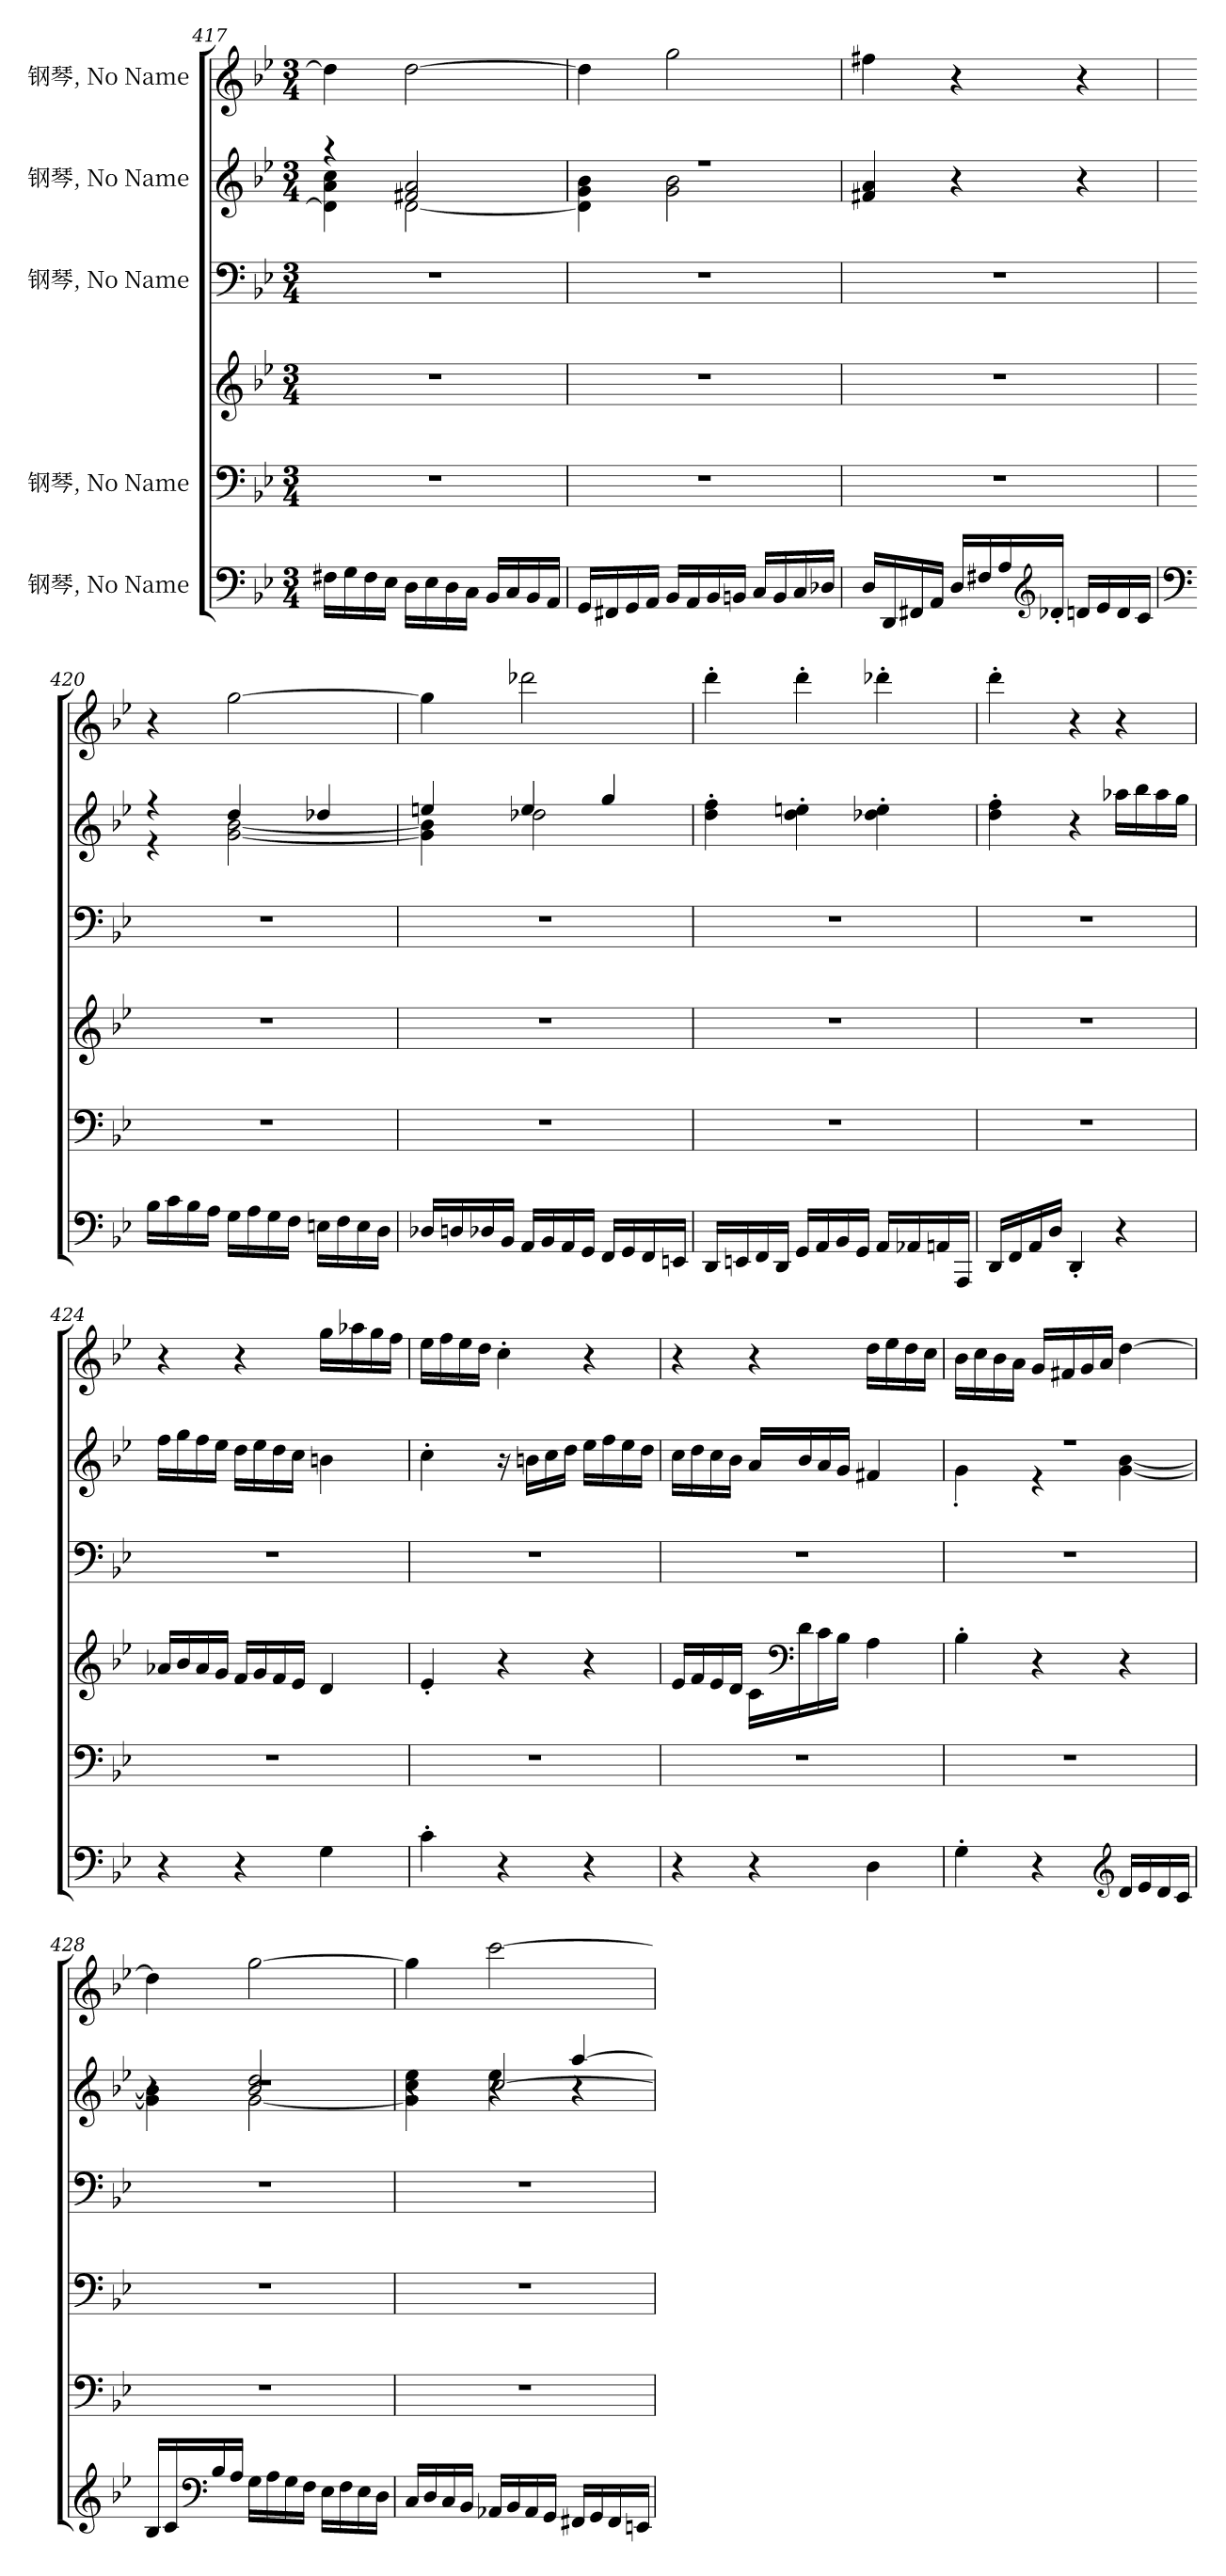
**kern	**kern	**kern	**kern	**kern	**kern
*part5	*part4	*part4	*part3	*part2	*part1
*staff6	*staff5	*staff4	*staff3	*staff2	*staff1
*I"钢琴, No Name	*I"钢琴, No Name	*	*I"钢琴, No Name	*I"钢琴, No Name	*I"钢琴, No Name
*clefF4	*clefF4	*clefG2	*clefF4	*clefG2	*clefG2
*k[b-e-]	*k[b-e-]	*k[b-e-]	*k[b-e-]	*k[b-e-]	*k[b-e-]
*M3/4	*M3/4	*M3/4	*M3/4	*M3/4	*M3/4
=417	=417	=417	=417	=417	=417
*	*	*	*	*^	*
16F#X\LL	2.r	2.r	2.r	4r	4d\] 4a\ 4cc\	4dd\]
16G\	.	.	.	.	.	.
16F#\	.	.	.	.	.	.
16E-\JJ	.	.	.	.	.	.
*	*	*	*	*	*	*MM120
16D\LL	.	.	.	2f#X/ 2a/	[2d\	[2dd\
16E-\	.	.	.	.	.	.
16D\	.	.	.	.	.	.
16C\JJ	.	.	.	.	.	.
16BB-/LL	.	.	.	.	.	.
16C/	.	.	.	.	.	.
16BB-/	.	.	.	.	.	.
16AA/JJ	.	.	.	.	.	.
=418	=418	=418	=418	=418	=418	=418
16GG/LL	2.r	2.r	2.r	2.r	4d\] 4g\ 4b-\	4dd\]
16FF#X/	.	.	.	.	.	.
16GG/	.	.	.	.	.	.
16AA/JJ	.	.	.	.	.	.
*	*	*	*	*	*	*MM120
16BB-/LL	.	.	.	.	2g\ 2b-\	2gg\
16AA/	.	.	.	.	.	.
16BB-/	.	.	.	.	.	.
16BBn/JJ	.	.	.	.	.	.
16C/LL	.	.	.	.	.	.
16BB/	.	.	.	.	.	.
16C/	.	.	.	.	.	.
16D-X/JJ	.	.	.	.	.	.
*	*	*	*	*v	*v	*
!!LO:LB:g=z
=419	=419	=419	=419	=419	=419
16D/LL	2.r	2.r	2.r	4f#X/ 4a/	4ff#X\
16DD/	.	.	.	.	.
16FF#X/	.	.	.	.	.
16AA/JJ	.	.	.	.	.
16D/LL	.	.	.	4r	4r
16F#X/	.	.	.	.	.
16A/	.	.	.	.	.
*clefG2	*	*	*	*	*
16d-X'/JJ	.	.	.	.	.
*	*	*	*	*	*MM120
16dn/LL	.	.	.	4r	4r
16e-/	.	.	.	.	.
16d/	.	.	.	.	.
16c/JJ	.	.	.	.	.
=420	=420	=420	=420	=420	=420
*clefF4	*	*	*	*	*
*	*	*	*	*^	*
16B-\LL	2.r	2.r	2.r	4r	4r	4r
16c\	.	.	.	.	.	.
16B-\	.	.	.	.	.	.
16A\JJ	.	.	.	.	.	.
*	*	*	*	*	*	*MM120
16G\LL	.	.	.	4dd/	[2g\ [2b-\	[2gg\
16A\	.	.	.	.	.	.
16G\	.	.	.	.	.	.
16F\JJ	.	.	.	.	.	.
16En\LL	.	.	.	4dd-X/	.	.
16F\	.	.	.	.	.	.
16E\	.	.	.	.	.	.
16D\JJ	.	.	.	.	.	.
!!LO:PB:g=z
=421	=421	=421	=421	=421	=421	=421
16D-X/LL	2.r	2.r	2.r	4een/	4g\] 4b-\]	4gg\]
16Dn/	.	.	.	.	.	.
16D-X/	.	.	.	.	.	.
16BB-/JJ	.	.	.	.	.	.
*	*	*	*	*	*	*MM120
16AA/LL	.	.	.	4ee/	2dd-X\	2ddd-X\
16BB-/	.	.	.	.	.	.
16AA/	.	.	.	.	.	.
16GG/JJ	.	.	.	.	.	.
16FF/LL	.	.	.	4gg/	.	.
16GG/	.	.	.	.	.	.
16FF/	.	.	.	.	.	.
16EEn/JJ	.	.	.	.	.	.
*	*	*	*	*v	*v	*
=422	=422	=422	=422	=422	=422
16DD/LL	2.r	2.r	2.r	4dd\' 4ff\'	4ddd'\
16EEn/	.	.	.	.	.
16FF/	.	.	.	.	.
16DD/JJ	.	.	.	.	.
16GG/LL	.	.	.	4dd\' 4een\'	4ddd'\
16AA/	.	.	.	.	.
16BB-/	.	.	.	.	.
16GG/JJ	.	.	.	.	.
16AA/LL	.	.	.	4dd-X\' 4ee\'	4ddd-X'\
16AA-X/	.	.	.	.	.
16AAn/	.	.	.	.	.
16AAA/JJ	.	.	.	.	.
=423	=423	=423	=423	=423	=423
16DD/LL	2.r	2.r	2.r	4dd\' 4ff\'	4ddd'\
16FF/	.	.	.	.	.
16AA/	.	.	.	.	.
16D/JJ	.	.	.	.	.
4DD'/	.	.	.	4r	4r
*	*	*	*	*	*MM120
4r	.	.	.	16aa-X\LL	4r
.	.	.	.	16bb-\	.
.	.	.	.	16aa-\	.
.	.	.	.	16gg\JJ	.
!!LO:LB:g=z
=424	=424	=424	=424	=424	=424
4r	2.r	16a-X/LL	2.r	16ff\LL	4r
.	.	16b-/	.	16gg\	.
.	.	16a-/	.	16ff\	.
.	.	16g/JJ	.	16ee-\JJ	.
4r	.	16f/LL	.	16dd\LL	4r
.	.	16g/	.	16ee-\	.
.	.	16f/	.	16dd\	.
.	.	16e-/JJ	.	16cc\JJ	.
*	*	*	*	*	*MM120
4G\	.	4d/	.	4bn\	16gg\LL
.	.	.	.	.	16aa-X\
.	.	.	.	.	16gg\
.	.	.	.	.	16ff\JJ
=425	=425	=425	=425	=425	=425
4c'\	2.r	4e-'/	2.r	4cc'\	16ee-\LL
.	.	.	.	.	16ff\
.	.	.	.	.	16ee-\
.	.	.	.	.	16dd\JJ
4r	.	4r	.	16r	4cc'\
.	.	.	.	16bn\LL	.
.	.	.	.	16cc\	.
.	.	.	.	16dd\JJ	.
*	*	*	*	*	*MM120
4r	.	4r	.	16ee-\LL	4r
.	.	.	.	16ff\	.
.	.	.	.	16ee-\	.
.	.	.	.	16dd\JJ	.
=426	=426	=426	=426	=426	=426
*	*	*	*	*	*MM120
4r	2.r	16e-/LL	2.r	16cc\LL	4r
.	.	16f/	.	16dd\	.
.	.	16e-/	.	16cc\	.
.	.	16d/JJ	.	16b-\JJ	.
4r	.	16c\LL	.	16a/LL	4r
*	*	*clefF4	*	*	*
.	.	16d\	.	16b-/	.
.	.	16c\	.	16a/	.
.	.	16B-\JJ	.	16g/JJ	.
*	*	*	*	*	*MM120
4D\	.	4A\	.	4f#X/	16dd\LL
.	.	.	.	.	16ee-\
.	.	.	.	.	16dd\
.	.	.	.	.	16cc\JJ
!!LO:PB:g=z
=427	=427	=427	=427	=427	=427
*	*	*	*	*^	*
4G'\	2.r	4B-'\	2.r	2.r	4g'\	16b-\LL
.	.	.	.	.	.	16cc\
.	.	.	.	.	.	16b-\
.	.	.	.	.	.	16a\JJ
4r	.	4r	.	.	4r	16g/LL
.	.	.	.	.	.	16f#X/
*	*	*	*	*	*	*MM118
.	.	.	.	.	.	16g/
*	*	*	*	*	*	*MM114
.	.	.	.	.	.	16a/JJ
*clefG2	*	*	*	*	*	*
*	*	*	*	*	*	*MM120
16d/LL	.	4r	.	.	[4g\ [4b-\	[4dd\
16e-/	.	.	.	.	.	.
16d/	.	.	.	.	.	.
16c/JJ	.	.	.	.	.	.
=428	=428	=428	=428	=428	=428	=428
*	*	*	*	*	*^	*
16B-/LL	2.r	2.r	2.r	2.r	4g\] 4b-\]	4r	4dd\]
16c/	.	.	.	.	.	.	.
*clefF4	*	*	*	*	*	*	*
16B-/	.	.	.	.	.	.	.
16A/JJ	.	.	.	.	.	.	.
*	*	*	*	*	*	*	*MM120
16G\LL	.	.	.	.	[2g\	2b-/ 2dd/	[2gg\
16A\	.	.	.	.	.	.	.
16G\	.	.	.	.	.	.	.
16F\JJ	.	.	.	.	.	.	.
16E-\LL	.	.	.	.	.	.	.
16F\	.	.	.	.	.	.	.
16E-\	.	.	.	.	.	.	.
16D\JJ	.	.	.	.	.	.	.
=429	=429	=429	=429	=429	=429	=429	=429
16C/LL	2.r	2.r	2.r	4r	4g\] 4cc\ 4ee-\	4r	4gg\]
16D/	.	.	.	.	.	.	.
16C/	.	.	.	.	.	.	.
16BB-/JJ	.	.	.	.	.	.	.
*	*	*	*	*	*	*	*MM120
16AA-X/LL	.	.	.	4r	4ee-\	[2cc/	[2ccc\
16BB-/	.	.	.	.	.	.	.
16AA-/	.	.	.	.	.	.	.
16GG/JJ	.	.	.	.	.	.	.
16FF#X/LL	.	.	.	[4aa/	4r	.	.
16GG/	.	.	.	.	.	.	.
16FF#/	.	.	.	.	.	.	.
16EEn/JJ	.	.	.	.	.	.	.
*	*	*	*	*v	*v	*v	*
=	=	=	=	=	=
*-	*-	*-	*-	*-	*-
